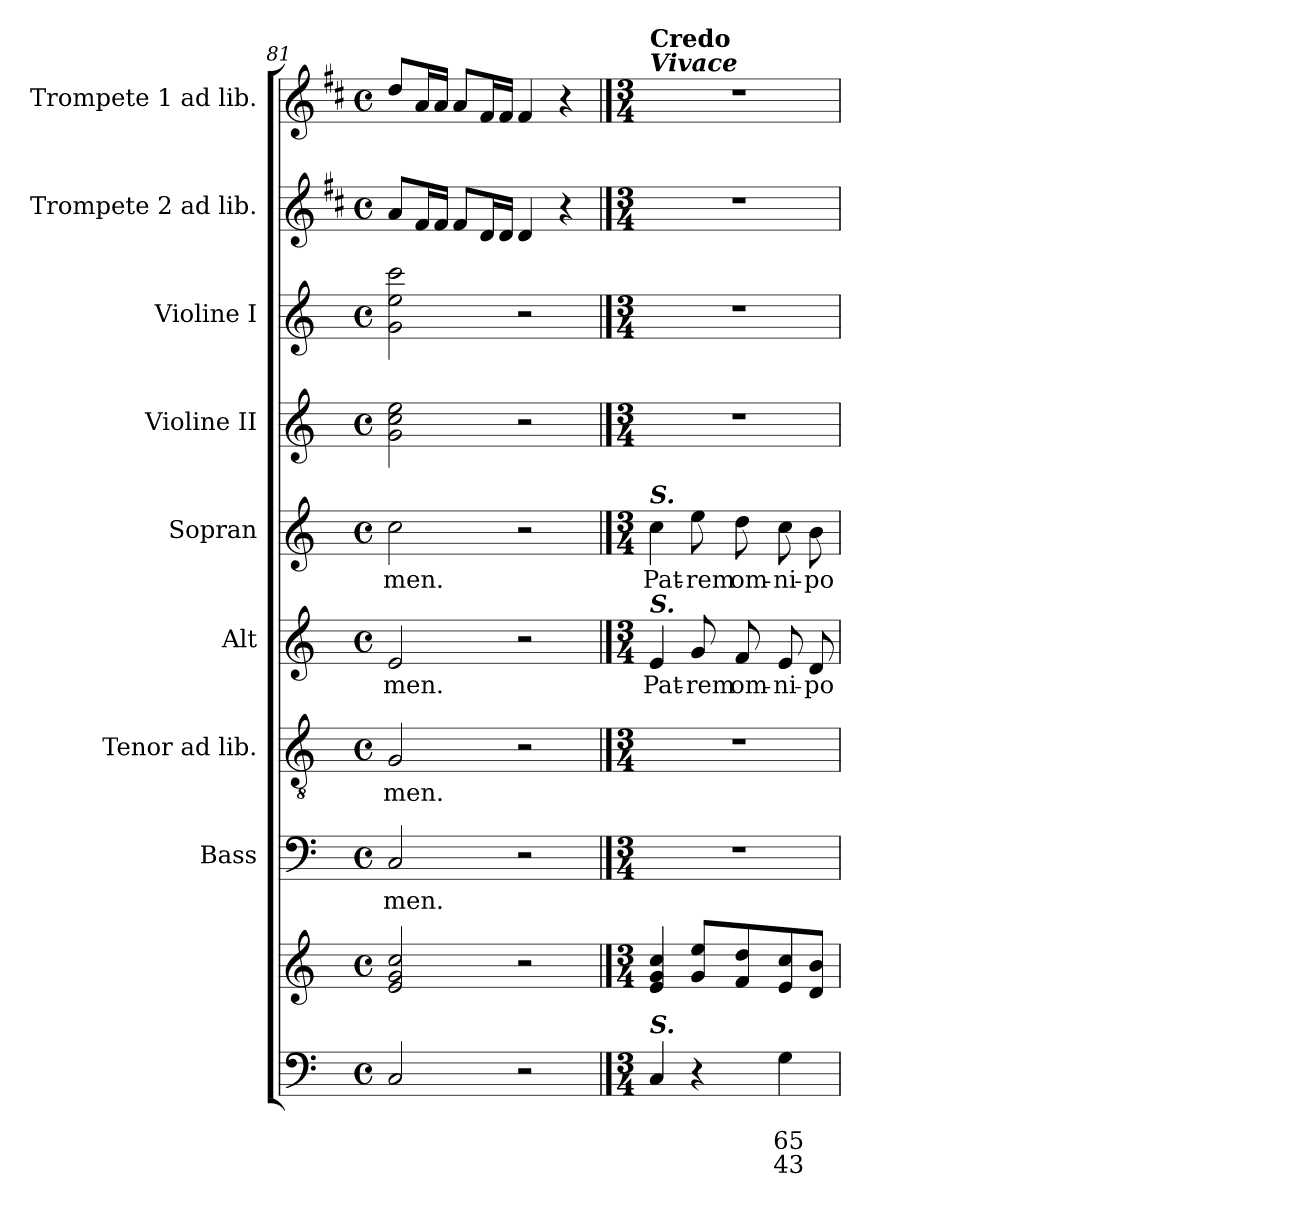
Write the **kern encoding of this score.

**kern	**text	**text	**text	**kern	**kern	**text	**kern	**text	**kern	**text	**kern	**text	**kern	**kern	**kern	**kern
*part9	*part9	*part9	*part9	*part9	*part8	*part8	*part7	*part7	*part6	*part6	*part5	*part5	*part4	*part3	*part2	*part1
*staff10	*staff10	*staff10	*staff10	*staff9	*staff8	*staff8	*staff7	*staff7	*staff6	*staff6	*staff5	*staff5	*staff4	*staff3	*staff2	*staff1
*	*	*	*	*	*I"Bass	*	*I"Tenor ad lib.	*	*I"Alt	*	*I"Sopran	*	*I"Violine II	*I"Violine I	*I"Trompete 2 ad lib.	*I"Trompete 1 ad lib.
*	*	*	*	*	*I'B.	*	*I'T.	*	*I'A.	*	*I'S.	*	*I'Vl. II	*I'Vl. I	*I'Trp. 2	*I'Trp. 1
*clefF4	*	*	*	*clefG2	*clefF4	*	*clefGv2	*	*clefG2	*	*clefG2	*	*clefG2	*clefG2	*clefG2	*clefG2
*	*	*	*	*	*	*	*	*	*	*	*	*	*	*	*ITrd1c2	*ITrd1c2
*k[]	*	*	*	*k[]	*k[]	*	*k[]	*	*k[]	*	*k[]	*	*k[]	*k[]	*k[]	*k[]
*C:	*	*	*	*C:	*C:	*	*C:	*	*C:	*	*C:	*	*C:	*C:	*C:	*C:
*M4/4	*	*	*	*M4/4	*M4/4	*	*M4/4	*	*M4/4	*	*M4/4	*	*M4/4	*M4/4	*M4/4	*M4/4
*met(c)	*	*	*	*met(c)	*met(c)	*	*met(c)	*	*met(c)	*	*met(c)	*	*met(c)	*met(c)	*met(c)	*met(c)
=81	=81	=81	=81	=81	=81	=81	=81	=81	=81	=81	=81	=81	=81	=81	=81	=81
!	!	!	!	!	!	!LO:LY:b	!	!LO:LY:b	!	!LO:LY:b	!	!LO:LY:b	!	!	!	!
2C/	.	.	.	2e/ 2g/ 2cc/	2C/	-men.	2G/	-men.	2e/	-men.	2cc\	-men.	2g\ 2cc\ 2ee\	2g\ 2ee\ 2ccc\	8g/L	8cc/L
.	.	.	.	.	.	.	.	.	.	.	.	.	.	.	16e/L	16g/L
.	.	.	.	.	.	.	.	.	.	.	.	.	.	.	16e/JJ	16g/JJ
.	.	.	.	.	.	.	.	.	.	.	.	.	.	.	8e/L	8g/L
.	.	.	.	.	.	.	.	.	.	.	.	.	.	.	16c/L	16e/L
.	.	.	.	.	.	.	.	.	.	.	.	.	.	.	16c/JJ	16e/JJ
2r	.	.	.	2r	2r	.	2r	.	2r	.	2r	.	2r	2r	4c/	4e/
.	.	.	.	.	.	.	.	.	.	.	.	.	.	.	4r	4r
!!LO:LB:g=z
==82	==82	==82	==82	==82	==82	==82	==82	==82	==82	==82	==82	==82	==82	==82	==82	==82
*M3/4	*	*	*	*M3/4	*M3/4	*	*M3/4	*	*M3/4	*	*M3/4	*	*M3/4	*M3/4	*M3/4	*M3/4
!	!	!	!	!	!	!	!	!	!	!	!	!	!	!	!	!LO:TX:a:Bi:t=Vivace
!	!	!	!	!	!	!	!	!	!	!	!	!	!	!	!	!LO:TX:a:B:t=Credo
!	!	!	!	!	!	!	!	!	!	!	!LO:TX:a:Bi:t=S.	!	!	!	!	!
!	!	!	!	!	!	!	!	!	!LO:TX:a:Bi:t=S.	!	!	!	!	!	!	!
!LO:TX:a:Bi:t=S.	!	!	!	!	!	!	!	!	!	!	!	!	!	!	!	!
!	!	!	!	!	!	!	!	!	!	!LO:LY:b	!	!LO:LY:b	!	!	!	!
4C/	.	.	.	4e/ 4g/ 4cc/	2.r	.	2.r	.	4e/	Pat-	4cc\	Pat-	2.r	2.r	2.r	2.r
!	!	!	!	!	!	!	!	!	!	!LO:LY:b	!	!LO:LY:b	!	!	!	!
4r	.	.	.	8g/ 8ee/L	.	.	.	.	8g/	-rem	8ee\	-rem	.	.	.	.
!	!	!	!	!	!	!	!	!	!	!LO:LY:b	!	!LO:LY:b	!	!	!	!
.	.	.	.	8f/ 8dd/	.	.	.	.	8f/	om-	8dd\	om-	.	.	.	.
!	!	!LO:LY:b	!LO:LY:b	!	!	!	!	!	!	!LO:LY:b	!	!LO:LY:b	!	!	!	!
4G\	.	65	43	8e/ 8cc/	.	.	.	.	8e/	-ni-	8cc\	-ni-	.	.	.	.
!	!	!	!	!	!	!	!	!	!	!LO:LY:b	!	!LO:LY:b	!	!	!	!
.	.	.	.	8d/ 8b/J	.	.	.	.	8d/	-po-	8b\	-po-	.	.	.	.
=	=	=	=	=	=	=	=	=	=	=	=	=	=	=	=	=
*-	*-	*-	*-	*-	*-	*-	*-	*-	*-	*-	*-	*-	*-	*-	*-	*-
